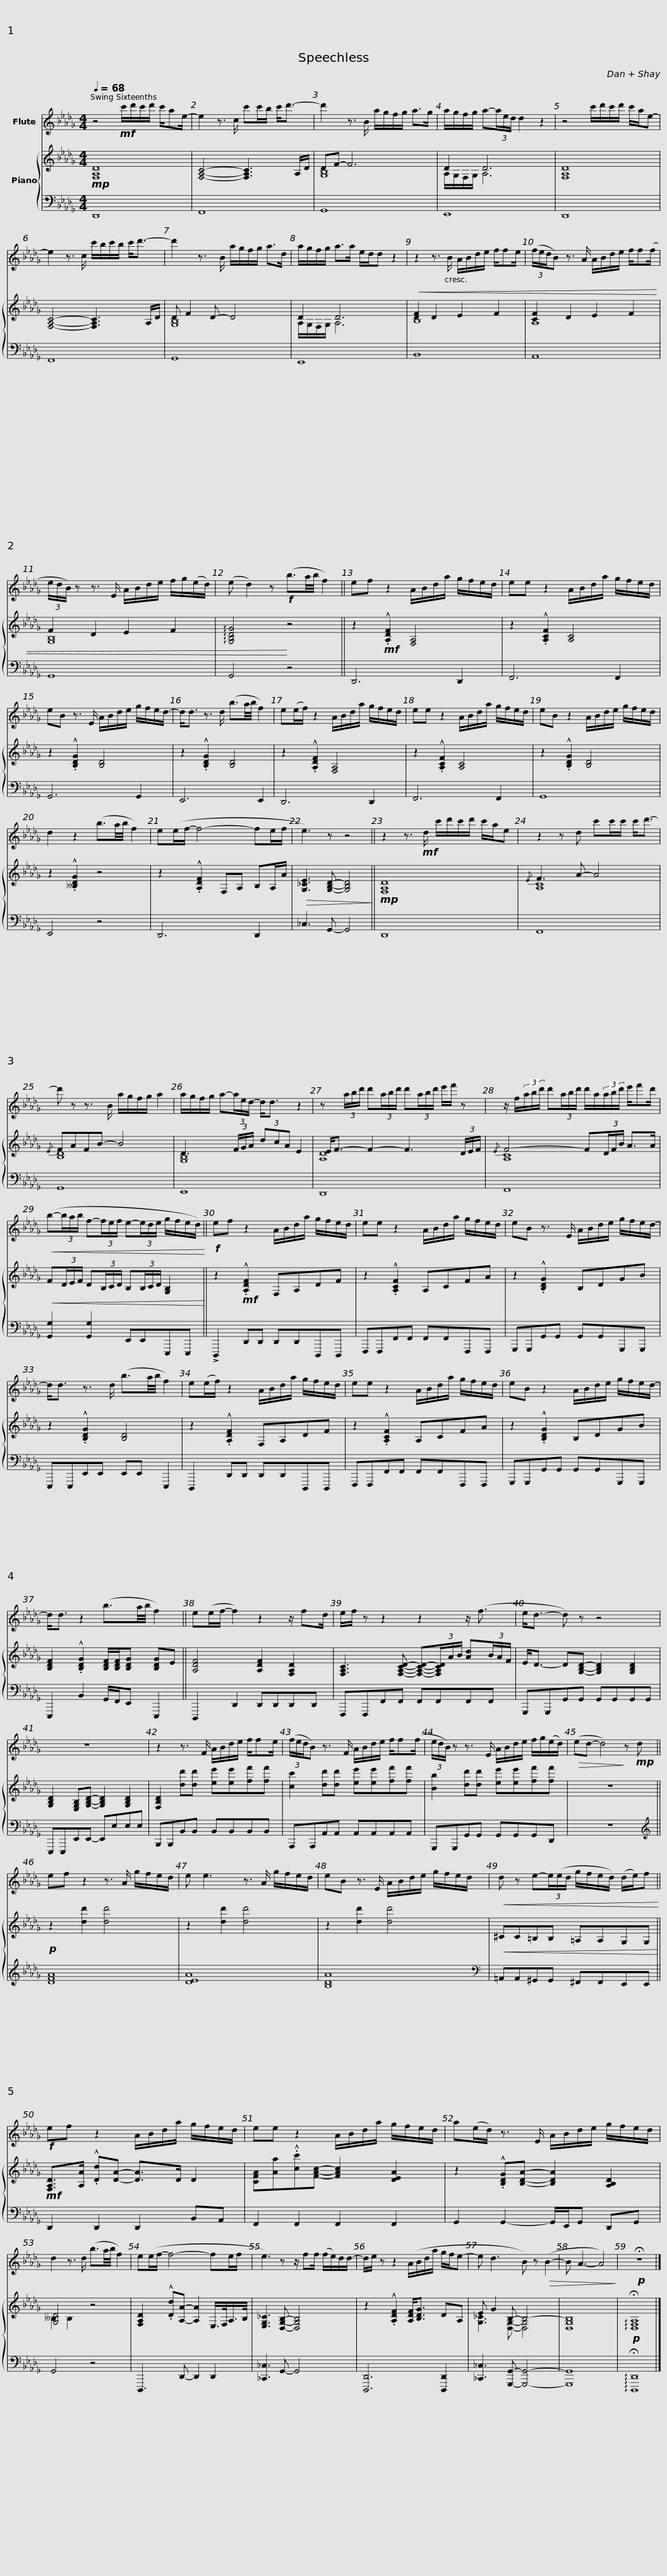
X:1
%%score 1 { ( 2 4 ) | 3 }
L:1/8
Q:1/4=68
M:4/4
I:linebreak $
K:Db
V:1 treble
V:2 treble
V:4 treble
V:3 bass
V:1
 z4!mf! c'/d'/c'/d'/ c'/ae/- | e2 z3/2 c/ c'c'/b/ c'<d'- | d'2 z3/2 B/ a/g/f/g/ a>g |$ a/g/f/g/ a-(3a/e/d/ d2 z2 | z4 c'/d'/c'/d'/ c'/a/e- | %5
 e2 z3/2 c/ c'/b/c'/b/ c'<d'- |$ d'2 z3/2 B/ a/g/f/g/ a>d | a/g/f/g/ a>a e/d/d z2 | z2 z3/2 B/ A/B/d/e/ f/fe/ |$ (3(f/e/d/B) z3/2 A/ A/B/d/e/ f/f(f/ | %10
 (3e/d/B/) z z3/2 E/ A/B/d/e/ f/g/(e/d/) | (e d2) z!f! (b3/2a/4b/4 f2) ||$ ef z2 A/B/d/a/ g/f/e/d/ | ee z2 A/B/d/a/ g/f/e/d/ | eB z3/2 E/ A/B/d/e/ g/f/e/d/- |$ %15
 d<d z3/2 d/ (b3/2a/4b/4 f2) | e(e/f/) z2 A/B/d/a/ g/f/e/d/ | ee z2 A/B/d/a/ g/f/e/d/ |$ eB z2 A/B/d/e/ g/f/e/d/ | d2 z2 (b3/2a/4b/4 f2) | %20
 e(e/f/- f4- fe/f/ | e3) z z4 ||$ z2 z3/2!mf! d/ c'/d'/c'/d'/ c'/a/e | z2 z d c'c'/c'/ c'<d'- | d' z z3/2 B/ a/g/f/g/ a2 |$ %25
 a/g/f/g/ a-(3a/e/d/- d<d z2 | z (3a/b/d'/ d'(3a/b/d'/ d'(3a/b/d'/ e'/f'/ z |$ z/ f/(3a/b/d'/ d'(3a/b/d'/ d'/a/(3a/b/d'/ e'/f'd'/ |!<(! (b-(3b/a/b/ f-(3f/e/f/ e-(3e/d/e/ g/f/e/d/)!<)! ||$!f! ef z2 A/B/d/a/ g/f/e/d/ | %30
 ee z2 A/B/d/a/ g/f/e/d/ | eB z3/2 E/ A/B/d/e/ g/f/e/d/- |$ d<d z3/2 d/ (b3/2a/4b/4 f2) | e(e/f/) z2 A/B/d/a/ g/f/e/d/ | ee z2 A/B/d/a/ g/f/e/d/ |$ %35
 eB z2 A/B/d/e/ g/f/e/d/- | d<d z2 (b3/2a/4b/4 f2) || e(e/f/- f2) z2 z/ fd/ |$ e/f/ z z2 z2 z/ (f3/2 | e<d- d) z z4 | %40
 z8 |$ z2 z3/2 F/ A/B/d/e/ f/fe/ | (3(f/e/d/B) z3/2 F/ A/B/d/e/ f/f(f/ |$ (3e/d/B/) z z3/2 E/ A/B/d/e/ f/g/(e/d/) |!>(! (ed- d4)!>)! z!mp! d || %45
 ef z2 z3/2 A/ g/f/e/d/ | e e3 z3/2 A/ g/f/e/d/ |$ eB z3/2 E/ A/B/d/e/ g/f/e/d/ |!<(! d z e-(3e/(e/d/ g/f/e/d/) (d/e/)f!<)! ||!f! ef z2 A/B/d/a/ g/f/e/d/ |$ %50
 ee z2 A/B/d/a/ g/f/e/d/ | a(e/d/) z3/2 E/ A/B/d/e/ g/f/e/d/ | d2 z3/2 d/ (b3/2a/4b/4 f2) |$ e(e/f/- f4- fe/f/ | e3) z z/ ff/ (f/e/)d/d/- | %55
 d/e/ z z2 (A/B/d/a/ g/f/e- |$ e d3 B) z!>(! (B2- | B A3- A4)!>)! |!p! !fermata!z8 |] %59
V:2
!mp! [F,A,D]8 | [F,A,C]4- [F,A,C]3 A,/D/ | DF- F6 |$ D2 D6 | [F,A,D]8 | %5
 [F,A,C]4- [F,A,C]3 A,/D/ |$ D F2 D- D4 | D2 D6 |!<(! [DF]2 D2 E2 F2 |$ [CF]2 D2 E2 F2 | %10
 F2 D2 E2 F2 | !arpeggio![G,B,DG]4!<)! z4 ||$ z2!mf! .!^![A,DF]2 [F,A,]4 | z2 .!^![A,CF]2 [A,C]4 | z2 .!^![B,DG]2 [B,D]4 |$ %15
 z2 .!^![B,DG]2 [B,D]4 | z2 .!^![A,DF]2 [F,A,]4 | z2 .!^![A,CF]2 [A,C]4 |$ z2 .!^![B,DG]2 [B,D]4 | z2 .!^![__B,DG]2 z4 | %20
 z2 .!^![A,DF]2 F,A, B,A,/A/ |!>(! [G,_CE]3 [G,B,D]- [G,B,D]4!>)! ||$!mp! [F,A,D]8 |{/E} F3 A- A4 |{/E} FAFB- B4 |$ %25
 D3 (3F/G/A/ (3dcA E2 | E<F- F2- F3 (3D/E/F/ |${/E} F4- F(3D/F/B/ A>A |!<(! F(3D/E/F/ D(3B,/C/D/ B,(3B,/C/D/ [G,B,]2!<)! ||$ z2!mf! .!^![A,DF]2 F,A,DF | %30
 z2 .!^![A,CF]2 A,CFA | z2 .!^![B,DG]2 B,DGB |$ z2 .!^![B,DG]2 [B,D]4 | z2 .!^![A,DF]2 F,A,DF | z2 .!^![A,CF]2 A,CFA |$ %35
 z2 .!^![B,DG]2 B,DGB | [B,DF]2 .!^![B,DG]2 [B,DF]/[B,DF]/[B,DG] [B,DG]E || [A,DF]4 [A,DF]2 [F,A,D]2 |$ [F,A,C]3 [F,A,CD]- [F,A,CD]-(3[F,A,CD]/A/B/ [Ad](3B/A/F/ | E<D- D[G,B,D]- [G,B,D]2 [G,B,D]2 | %40
 [G,B,D]2 [E,G,B,][G,B,D]- [G,B,D]2 [G,B,D]2 |$ [F,B,D]2 [dd'][dd'] [ee'][ee'][ff'][ff'] | [cc']2 [dd'][dd'] [ee'][ee'][ff'][ff'] |$ [Bb]2 [dd'][dd'] [ee'][ee'][ff'][ff'] | z8 || %45
!p! z2 [dd']2 [dd']4 | z2 [dd']2 [dd']4 |$ z2 [dd']2 [dd']4 |!<(! ^CC=B,B, =A,A,G,G,!<)! ||!mf! [F,A,D]>[A,A] .!^![Dd][DA]- [DA]>D D2 |$ %50
 [CFA][Aa].!^![cc'][FAc]- [FAc]2 [DEA]2 | z2 .!^![B,DG][B,DA]- [B,DA]2 [A,B,D]2 | [G,D]4 z4 |$ [F,A,D]2 .!^![Dd][A,A]- [A,A]2 E,/>F,/A,/>B,/ | [E,G,_C]3 [D,G,B,]- [D,G,B,]4 | %55
 z2 .!^![A,DF]2 [A,DF]<[B,DG] DA, |$ E G2 B,- B,4- | [D,G,B,]8 |!p! !arpeggio!!fermata![D,F,A,]8 |] %59
V:3
 D,,8 | F,,8 | G,,8 |$ E,,8 | D,,8 | %5
 F,,8 |$ G,,8 | E,,8 | B,,8 |$ A,,8 | %10
 G,,8 | G,,4 z4 ||$ D,,6 D,,2 | F,,6 F,,2 | G,,6 G,,2 |$ %15
 E,,6 E,,2 | D,,6 D,,2 | F,,6 F,,2 |$ G,,8 | E,,4 z4 | %20
 D,,6 D,,2 | _C,3 G,,- G,,4 ||$ D,,8 | F,,8 | G,,8 |$ %25
 E,,8 | D,,8 |$ F,,8 | [G,,G,]2 [G,,G,]2 E,,E,,E,,,E,,, ||$ !>!D,,,2 D,,D,, D,,D,,D,,,D,,, | %30
 F,,,F,,,F,,F,, F,,F,,F,,,F,,, | G,,,G,,,G,,G,, G,,G,,G,,,G,,, |$ E,,,E,,,E,,E,, E,,E,, E,,,2 | D,,,2 D,,D,, D,,D,,D,,,D,,, | F,,,F,,,F,,F,, F,,F,,F,,,F,,, |$ %35
 G,,,G,,,G,,G,, G,,G,,G,,,G,,, | E,,,2 B,,2 G,,/F,,/E,, E,,,2 || D,,,2 D,,2 D,,D,,D,,D,, |$ F,,,F,,,F,,F,, F,,F,,F,,F,, | G,,,G,,,G,,G,, G,,G,,G,,G,, | %40
 E,,,E,,,E,,E,,- E,,E,E,E, |$ B,,,B,,,B,,B,, B,,B,,B,,B,, | A,,,A,,,A,,A,, A,,A,,A,,A,, |$ G,,,G,,,G,,G,, G,,G,,G,,D,, | z8 || %45
[K:treble] [DFA]8 | [DEA]8 |$ [B,DA]8 |[K:bass] =A,,A,,^G,,G,, ^F,,F,,E,,E,, || D,,2 D,,2 D,,2 B,,A,, |$ %50
 F,,2 F,,2 F,,2 F,,2 | G,,2 G,,2- G,,/E,,/G,, D,,G,, | G,,4 z4 |$ D,,,3 D,,- D,,2 D,,2 | [_C,,_C,]3 G,,- G,,4 | %55
 [D,,,D,,]6 [D,,,D,,]2 |$ [_C,,_C,]3 [G,,,G,,]- [G,,,G,,]4- | [G,,,G,,]8 | !arpeggio!!fermata![D,,,D,,]8 |] %59
V:4
 x8 | x8 | [G,B,]8 |$ A,/G,/F,/G,/ A,6 | x8 | %5
 x8 |$ [G,B,]8 | A,/G,/F,/G,/ A,6 | B,8 |$ A,8 | %10
 [G,B,]8 | x8 ||$ x8 | x8 | x8 |$ %15
 x8 | x8 | x8 |$ x8 | x8 | %20
 x8 | x8 ||$ x8 | [A,C]8 | [B,D]8 |$ %25
 [G,B,]8 | [A,D]8 |$ [A,C]8 | x8 ||$ x8 | %30
 x8 | x8 |$ x8 | x8 | x8 |$ %35
 x8 | x8 || x8 |$ x8 | x8 | %40
 x8 |$ x8 | x8 |$ x8 | x8 || %45
 x8 | x8 |$ x8 | x8 || x8 |$ %50
 x8 | x8 | __B,2 B,2 x4 |$ x8 | x8 | %55
 x8 |$ [G,_C]3 [D,G,]- [D,G,]4- | x8 | x8 |] %59
